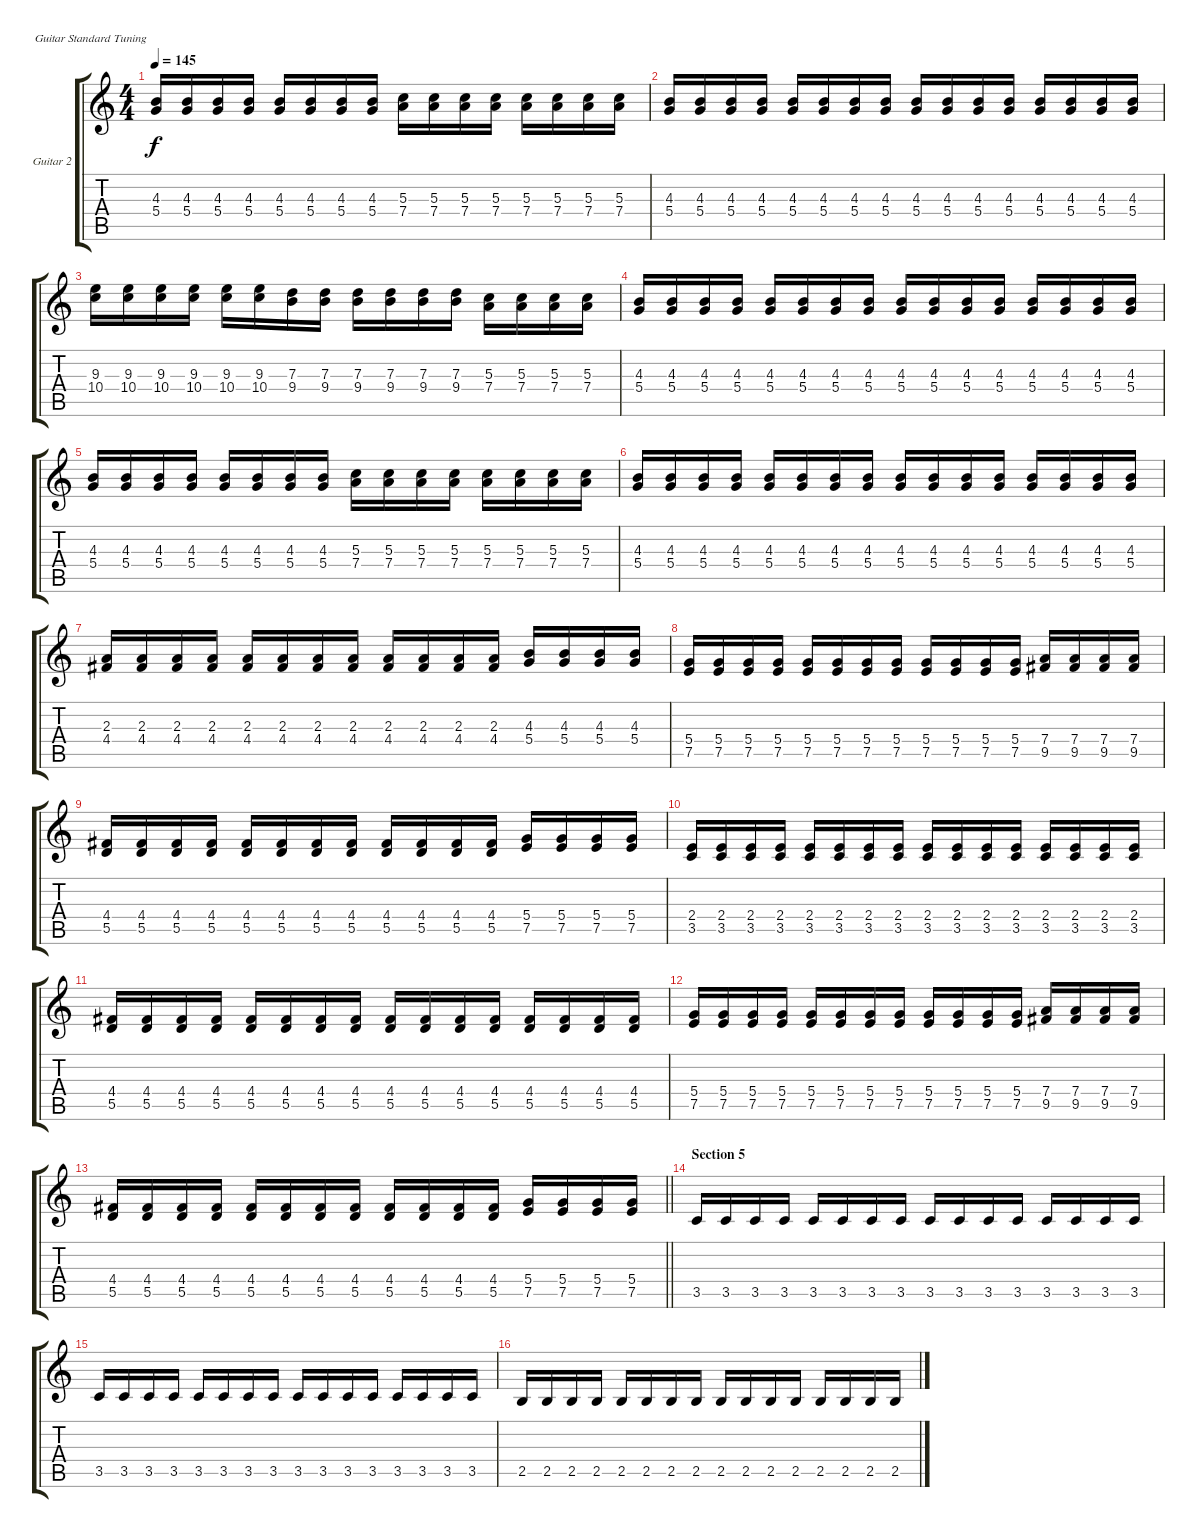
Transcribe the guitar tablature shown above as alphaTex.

\defaultSystemsLayout 4
\bracketExtendMode groupsimilarinstruments
\firstSystemTrackNameOrientation horizontal
\otherSystemsTrackNameOrientation horizontal
\track ("Guitar 2" "Guitar 2") {instrument distortionguitar}
\staff {score tabs}
\tuning (E4 B3 G3 D3 A2 E2)
\ts (4 4)
\tempo 145
\clef g2
\scale
0.333333
\ks c
(4.3 5.4).16{dy f} (4.3 5.4).16 (4.3 5.4).16 (4.3 5.4).16 (4.3 5.4).16 (4.3 5.4).16 (4.3 5.4).16 (4.3 5.4).16 (5.3 7.4).16 (5.3 7.4).16 (5.3 7.4).16 (5.3 7.4).16 (5.3 7.4).16 (5.3 7.4).16 (5.3 7.4).16 (5.3 7.4).16 |
\scale
0.333333 (4.3 5.4).16 (4.3 5.4).16 (4.3 5.4).16 (4.3 5.4).16 (4.3 5.4).16 (4.3 5.4).16 (4.3 5.4).16 (4.3 5.4).16 (4.3 5.4).16 (4.3 5.4).16 (4.3 5.4).16 (4.3 5.4).16 (4.3 5.4).16 (4.3 5.4).16 (4.3 5.4).16 (4.3 5.4).16 |
\scale
0.333333 (9.3 10.4).16 (9.3 10.4).16 (9.3 10.4).16 (9.3 10.4).16 (9.3 10.4).16 (9.3 10.4).16 (7.3 9.4).16 (7.3 9.4).16 (7.3 9.4).16 (7.3 9.4).16 (7.3 9.4).16 (7.3 9.4).16 (5.3 7.4).16 (5.3 7.4).16 (5.3 7.4).16 (5.3 7.4).16 |
\scale
0.333333 (4.3 5.4).16 (4.3 5.4).16 (4.3 5.4).16 (4.3 5.4).16 (4.3 5.4).16 (4.3 5.4).16 (4.3 5.4).16 (4.3 5.4).16 (4.3 5.4).16 (4.3 5.4).16 (4.3 5.4).16 (4.3 5.4).16 (4.3 5.4).16 (4.3 5.4).16 (4.3 5.4).16 (4.3 5.4).16 |
(4.3 5.4).16 (4.3 5.4).16 (4.3 5.4).16 (4.3 5.4).16 (4.3 5.4).16 (4.3 5.4).16 (4.3 5.4).16 (4.3 5.4).16 (5.3 7.4).16 (5.3 7.4).16 (5.3 7.4).16 (5.3 7.4).16 (5.3 7.4).16 (5.3 7.4).16 (5.3 7.4).16 (5.3 7.4).16 |
(4.3 5.4).16 (4.3 5.4).16 (4.3 5.4).16 (4.3 5.4).16 (4.3 5.4).16 (4.3 5.4).16 (4.3 5.4).16 (4.3 5.4).16 (4.3 5.4).16 (4.3 5.4).16 (4.3 5.4).16 (4.3 5.4).16 (4.3 5.4).16 (4.3 5.4).16 (4.3 5.4).16 (4.3 5.4).16 |
\scale
0.333333 (2.3 4.4).16 (2.3 4.4).16 (2.3 4.4).16 (2.3 4.4).16 (2.3 4.4).16 (2.3 4.4).16 (2.3 4.4).16 (2.3 4.4).16 (2.3 4.4).16 (2.3 4.4).16 (2.3 4.4).16 (2.3 4.4).16 (4.3 5.4).16 (4.3 5.4).16 (4.3 5.4).16 (4.3 5.4).16 |
\scale
0.333333 (5.4 7.5).16 (5.4 7.5).16 (5.4 7.5).16 (5.4 7.5).16 (5.4 7.5).16 (5.4 7.5).16 (5.4 7.5).16 (5.4 7.5).16 (5.4 7.5).16 (5.4 7.5).16 (5.4 7.5).16 (5.4 7.5).16 (7.4 9.5).16 (7.4 9.5).16 (7.4 9.5).16 (7.4 9.5).16 |
\scale
0.333333 (4.4 5.5).16 (4.4 5.5).16 (4.4 5.5).16 (4.4 5.5).16 (4.4 5.5).16 (4.4 5.5).16 (4.4 5.5).16 (4.4 5.5).16 (4.4 5.5).16 (4.4 5.5).16 (4.4 5.5).16 (4.4 5.5).16 (5.4 7.5).16 (5.4 7.5).16 (5.4 7.5).16 (5.4 7.5).16 |
\scale
0.333333 (2.4 3.5).16 (2.4 3.5).16 (2.4 3.5).16 (2.4 3.5).16 (2.4 3.5).16 (2.4 3.5).16 (2.4 3.5).16 (2.4 3.5).16 (2.4 3.5).16 (2.4 3.5).16 (2.4 3.5).16 (2.4 3.5).16 (2.4 3.5).16 (2.4 3.5).16 (2.4 3.5).16 (2.4 3.5).16 |
\scale
0.333333 (4.4 5.5).16 (4.4 5.5).16 (4.4 5.5).16 (4.4 5.5).16 (4.4 5.5).16 (4.4 5.5).16 (4.4 5.5).16 (4.4 5.5).16 (4.4 5.5).16 (4.4 5.5).16 (4.4 5.5).16 (4.4 5.5).16 (4.4 5.5).16 (4.4 5.5).16 (4.4 5.5).16 (4.4 5.5).16 |
\scale
0.333333 (5.4 7.5).16 (5.4 7.5).16 (5.4 7.5).16 (5.4 7.5).16 (5.4 7.5).16 (5.4 7.5).16 (5.4 7.5).16 (5.4 7.5).16 (5.4 7.5).16 (5.4 7.5).16 (5.4 7.5).16 (5.4 7.5).16 (7.4 9.5).16 (7.4 9.5).16 (7.4 9.5).16 (7.4 9.5).16 |
\scale
0.333333
\barLineRight lightlight
(4.4 5.5).16 (4.4 5.5).16 (4.4 5.5).16 (4.4 5.5).16 (4.4 5.5).16 (4.4 5.5).16 (4.4 5.5).16 (4.4 5.5).16 (4.4 5.5).16 (4.4 5.5).16 (4.4 5.5).16 (4.4 5.5).16 (5.4 7.5).16 (5.4 7.5).16 (5.4 7.5).16 (5.4 7.5).16 |
\section ("" "Section 5")
\scale
0.333333 3.5.16 3.5.16 3.5.16 3.5.16 3.5.16 3.5.16 3.5.16 3.5.16 3.5.16 3.5.16 3.5.16 3.5.16 3.5.16 3.5.16 3.5.16 3.5.16 |
\scale
0.333333 3.5.16 3.5.16 3.5.16 3.5.16 3.5.16 3.5.16 3.5.16 3.5.16 3.5.16 3.5.16 3.5.16 3.5.16 3.5.16 3.5.16 3.5.16 3.5.16 |
\scale
0.333333 2.5.16 2.5.16 2.5.16 2.5.16 2.5.16 2.5.16 2.5.16 2.5.16 2.5.16 2.5.16 2.5.16 2.5.16 2.5.16 2.5.16 2.5.16 2.5.16
